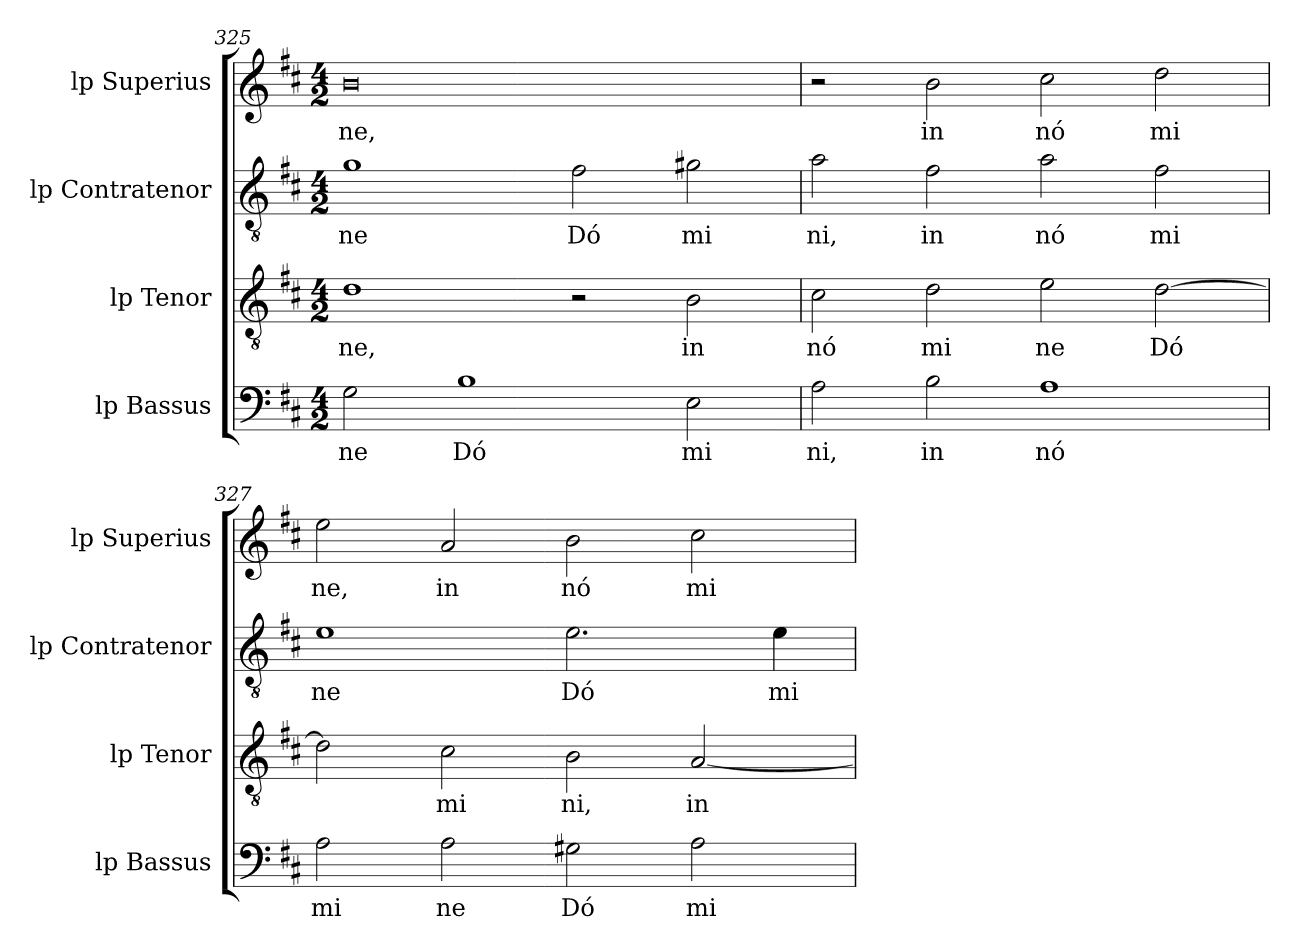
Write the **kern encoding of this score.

**kern	**text	**kern	**text	**kern	**text	**kern	**text
*part4	*part4	*part3	*part3	*part2	*part2	*part1	*part1
*staff4	*staff4	*staff3	*staff3	*staff2	*staff2	*staff1	*staff1
*I"lp Bassus	*	*I"lp Tenor	*	*I"lp Contratenor	*	*I"lp Superius	*
*I'lp Bassus	*	*I'lp Tenor	*	*I'lp Contratenor	*	*I'lp Superius	*
*clefF4	*	*clefGv2	*	*clefGv2	*	*clefG2	*
*k[f#c#]	*	*k[f#c#]	*	*k[f#c#]	*	*k[f#c#]	*
*D:	*	*D:	*	*D:	*	*D:	*
*M4/2	*	*M4/2	*	*M4/2	*	*M4/2	*
=325	=325	=325	=325	=325	=325	=325	=325
!	!LO:LY:b:cj	!	!LO:LY:b:cj	!	!LO:LY:b:cj	!	!LO:LY:b:cj
2G\	ne	1d	ne,	1g	ne	0b	ne,
!	!LO:LY:b:cj	!	!	!	!	!	!
1B	Dó	.	.	.	.	.	.
!	!	!	!	!	!LO:LY:b:cj	!	!
.	.	2r	.	2f#\	Dó	.	.
!	!LO:LY:b:cj	!	!LO:LY:b:cj	!	!LO:LY:b:cj	!	!
2E\	mi	2B\	in	2g#X\	mi	.	.
=326	=326	=326	=326	=326	=326	=326	=326
!	!LO:LY:b:cj	!	!LO:LY:b:cj	!	!LO:LY:b:cj	!	!
2A\	ni,	2c#\	nó	2a\	ni,	2r	.
!	!LO:LY:b:cj	!	!LO:LY:b:cj	!	!LO:LY:b:cj	!	!LO:LY:b:cj
2B\	in	2d\	mi	2f#\	in	2b\	in
!	!LO:LY:b:cj	!	!LO:LY:b:cj	!	!LO:LY:b:cj	!	!LO:LY:b:cj
1A	nó	2e\	ne	2a\	nó	2cc#\	nó
!	!	!	!LO:LY:b:cj	!	!LO:LY:b:cj	!	!LO:LY:b:cj
.	.	[>2d\	Dó	2f#\	mi	2dd\	mi
=327	=327	=327	=327	=327	=327	=327	=327
!	!LO:LY:b:cj	!	!	!	!LO:LY:b:cj	!	!LO:LY:b:cj
2A\	mi	2d\]	.	1e	ne	2ee\	ne,
!	!LO:LY:b:cj	!	!LO:LY:b:cj	!	!	!	!LO:LY:b:cj
2A\	ne	2c#\	mi	.	.	2a/	in
!	!LO:LY:b:cj	!	!LO:LY:b:cj	!	!LO:LY:b:cj	!	!LO:LY:b:cj
2G#X\	Dó	2B\	ni,	2.e\	Dó	2b\	nó
!	!LO:LY:b:cj	!	!LO:LY:b:cj	!	!	!	!LO:LY:b:cj
2A\	mi	[>2A/	in	.	.	2cc#\	mi
!	!	!	!	!	!LO:LY:b:cj	!	!
.	.	.	.	4e\	mi	.	.
=	=	=	=	=	=	=	=
*-	*-	*-	*-	*-	*-	*-	*-
